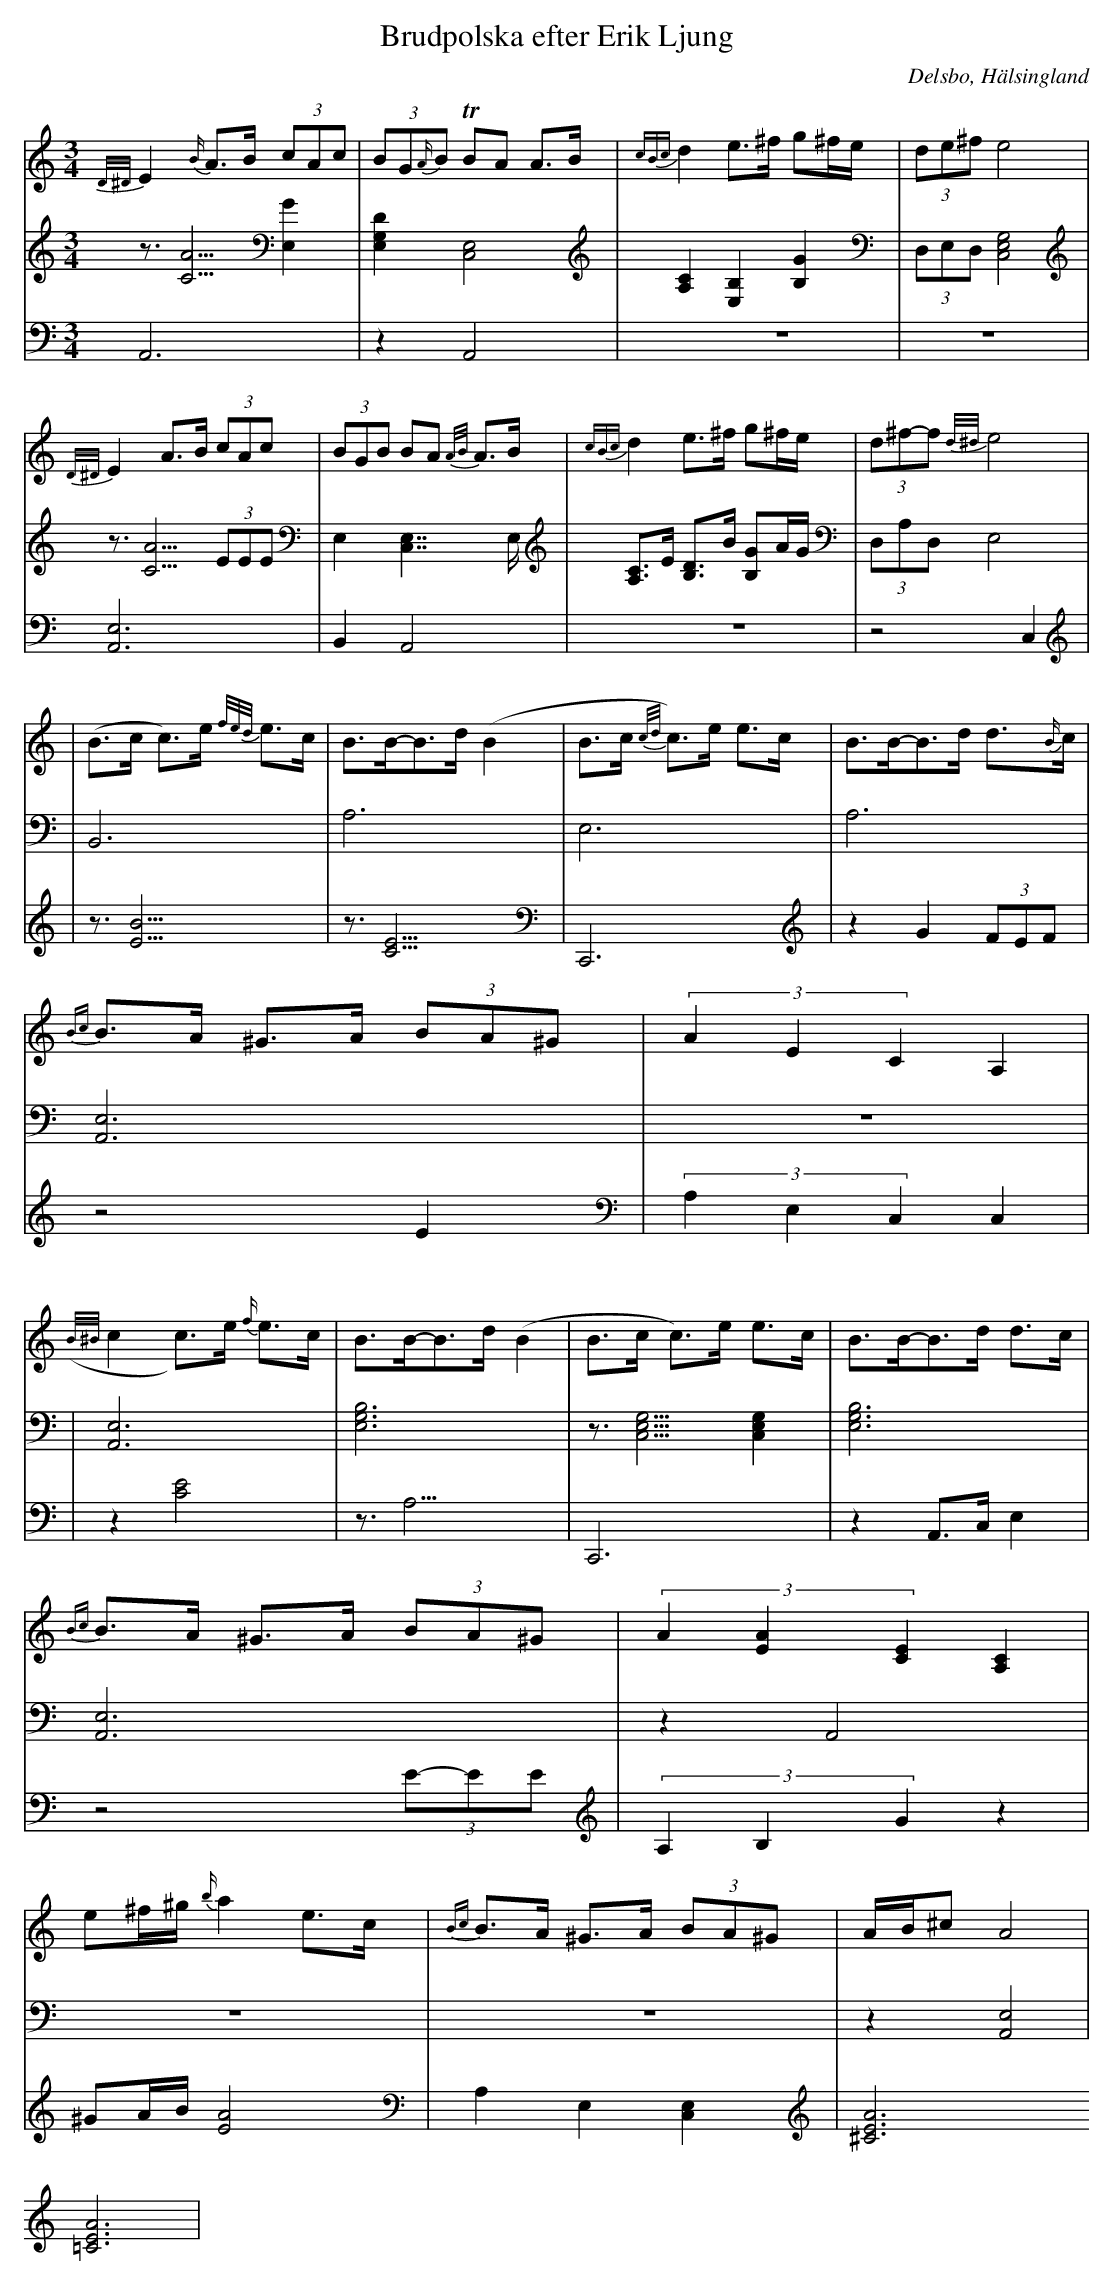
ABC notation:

X:1
T: Brudpolska efter Erik Ljung
Q: 105
O: Delsbo, Hälsingland
M: 3/4
L: 1/8
K: Am
V:1
V:2
V:3 =Merge
V:1
{D/^D/}E2 {B/}A>B (3cAc| (3BG{A/}B TBA A>B|{cBc}d2 e>^f g^f/e/|(3de^f e4 |
{D/^D/}E2 A>B (3cAc| (3BGB BA {A/B/}A>B|{cBc}d2 e>^f g^f/e/|(3d^f-f {d/^d/}e4 |
|(B>c c)>e {f/e/d/}e>c|B>B-B>d (B2|B>c {c/d/}c)>e e>c|B>B-B>d d>{B/}c|
{Bc}B>A ^G>A (3BA^G|(3A2E2C2 A,2|
({B/^B/}c2 c)>e {f/}e>c|B>B-B>d (B2|B>c c)>e e>c|B>B-B>d d>c|
{Bc}B>A ^G>A (3BA^G|(3A2[A2E2][E2C2] [A,2C2]|
e^f/^g/ {b/}a2 e>c|{Bc}B>A ^G>A (3BA^G|A/B/^c A4|
V:2
z3/2[A5/2C5/2] [E,2G2]|[D2E,2G,2] [C,4E,4]|[A,2C2] [E,2B,2] [B,2G2]|(3D,E,D, [E,4G,4C,4]|
z3/2 [A5/2C5/2] (3EEE|E,2 [C,7/2E,7/2]E,/|[A,C]>E [B,D]>B [B,G]A/G/|(3D,A,D, [E,4]|
|[B,,6]|[A,6]|E,6|A,6|
[A,,6E,6]|z6|
|[A,,6E,6]|[E,6G,6B,6]|z3/2[E,5/2G,5/2C,5/2] [E,2G,2C,2]|[E,6G,6B,6]|
[A,,6E,6]|z2 A,,4|
z6|z6|z2 [A,,4E,4]|
V:3
A,,6|z2 A,,4|z6|z6|
[A,,6E,6]|B,,2 A,,4|z6|z4  C,2|
|z3/2[B9/2E9/2]|z3/2[C9/2E9/2]|C,,6|z2 G2 (3FEF|
z4 E2|(3A,2E,2C,2 [C,2]|
|z2 [C4E4]|z3<A,3|C,,6|z2 A,,>C, E,2|
z4 (3E-EE|(3A,2B,2G2 z2|
^GA/B/ [A4E4]|A,2 E,2 [C,2E,2]|[A6^C6E6] [A6=C6E6]|
